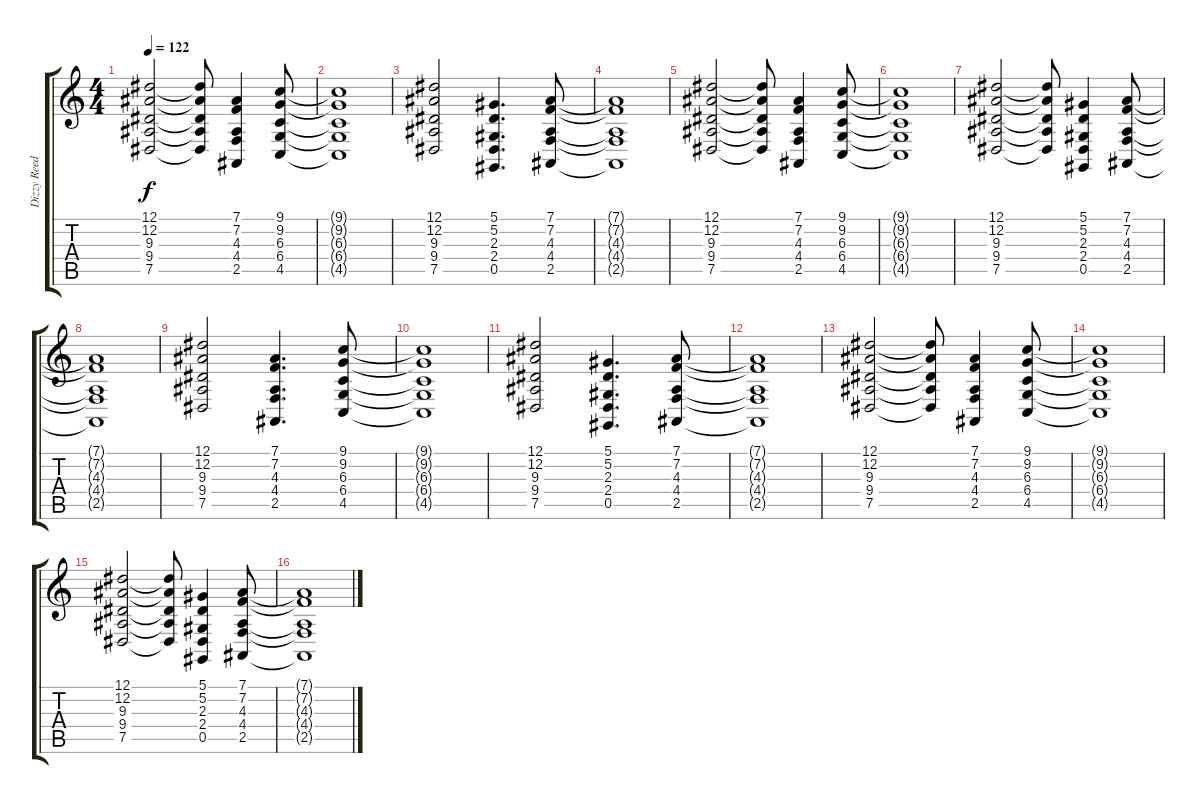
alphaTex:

\track ("Dizzy Reed" "Dizzy Reed") {instrument churchorgan}
\staff {score tabs}
\tuning (Eb4 Bb3 Gb3 Db3 Ab2 Eb2) {hide}
\ts (4 4)
\tempo 122
\clef g2
\ks c
(12.1 12.2 9.3 9.4 7.5).2{dy f} (12.1{t} 12.2{t} 9.3{t} 9.4{t} 7.5{t}).8 (7.1 7.2 4.3 4.4 2.5).4 (9.1 9.2 6.3 6.4 4.5).8 |
(9.1{t} 9.2{t} 6.3{t} 6.4{t} 4.5{t}).1 |
(12.1 12.2 9.3 9.4 7.5).2 (5.1 5.2 2.3 2.4 0.5).4{d} (7.1 7.2 4.3 4.4 2.5).8 |
(7.1{t} 7.2{t} 4.3{t} 4.4{t} 2.5{t}).1 |
(12.1 12.2 9.3 9.4 7.5).2{volume 10} (12.1{t} 12.2{t} 9.3{t} 9.4{t} 7.5{t}).8 (7.1 7.2 4.3 4.4 2.5).4 (9.1 9.2 6.3 6.4 4.5).8 |
(9.1{t} 9.2{t} 6.3{t} 6.4{t} 4.5{t}).1 |
(12.1 12.2 9.3 9.4 7.5).2 (12.1{t} 12.2{t} 9.3{t} 9.4{t} 7.5{t}).8 (5.1 5.2 2.3 2.4 0.5).4 (7.1 7.2 4.3 4.4 2.5).8 |
(7.1{t} 7.2{t} 4.3{t} 4.4{t} 2.5{t}).1 |
(12.1 12.2 9.3 9.4 7.5).2 (7.1 7.2 4.3 4.4 2.5).4{d} (9.1 9.2 6.3 6.4 4.5).8 |
(9.1{t} 9.2{t} 6.3{t} 6.4{t} 4.5{t}).1 |
(12.1 12.2 9.3 9.4 7.5).2 (5.1 5.2 2.3 2.4 0.5).4{d} (7.1 7.2 4.3 4.4 2.5).8 |
(7.1{t} 7.2{t} 4.3{t} 4.4{t} 2.5{t}).1 |
(12.1 12.2 9.3 9.4 7.5).2 (12.1{t} 12.2{t} 9.3{t} 9.4{t} 7.5{t}).8 (7.1 7.2 4.3 4.4 2.5).4 (9.1 9.2 6.3 6.4 4.5).8 |
(9.1{t} 9.2{t} 6.3{t} 6.4{t} 4.5{t}).1 |
(12.1 12.2 9.3 9.4 7.5).2 (12.1{t} 12.2{t} 9.3{t} 9.4{t} 7.5{t}).8 (5.1 5.2 2.3 2.4 0.5).4 (7.1 7.2 4.3 4.4 2.5).8 |
(7.1{t} 7.2{t} 4.3{t} 4.4{t} 2.5{t}).1
